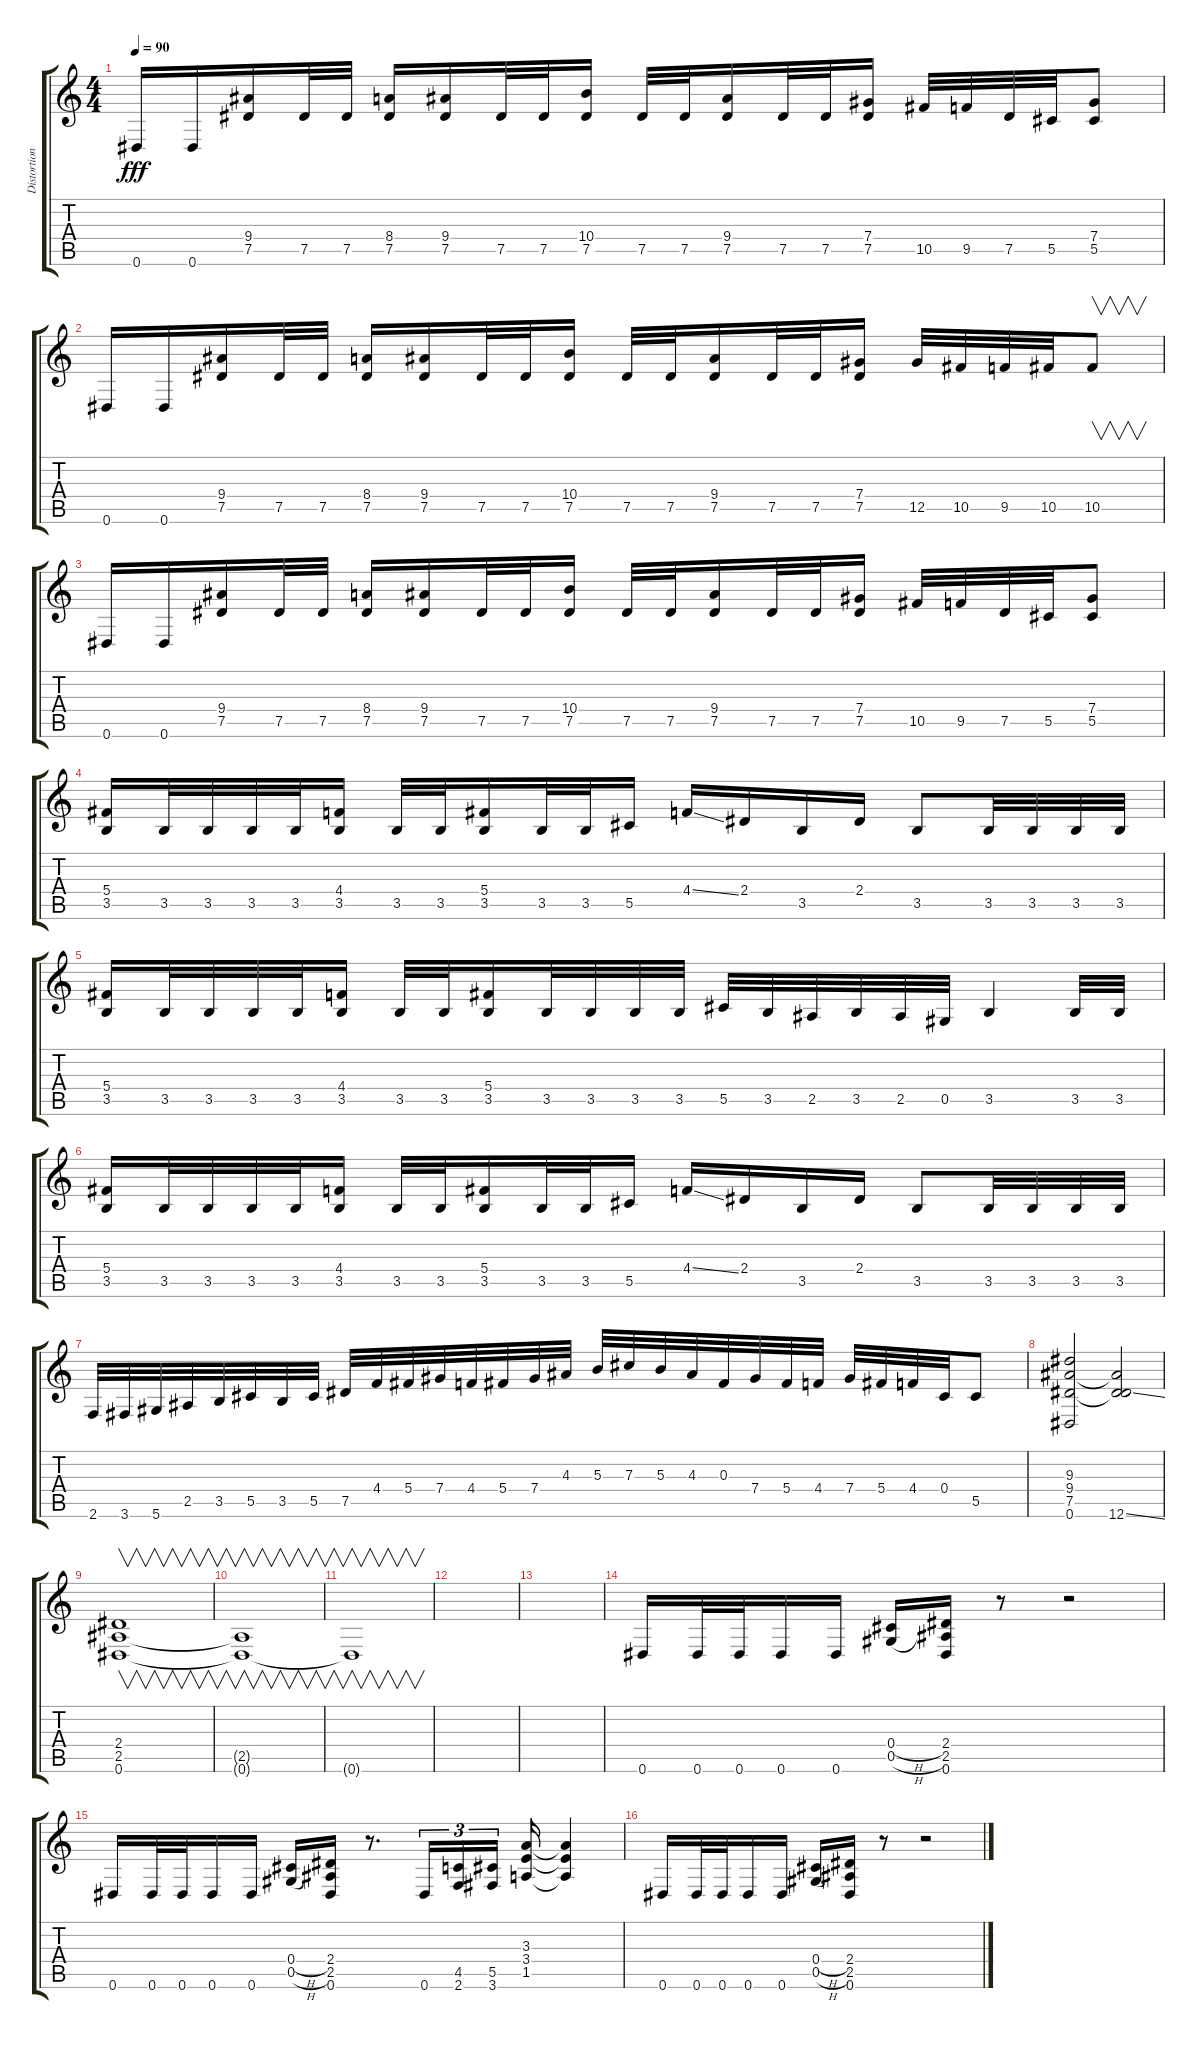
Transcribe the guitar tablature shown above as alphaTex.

\track ("Distortion Guitar" "Distortion") {instrument distortionguitar}
\staff {score tabs}
\tuning (Eb4 Bb3 Gb3 Db3 Ab2 Eb2) {hide}
\ts (4 4)
\tempo 90
\clef g2
\ks c
0.6.16{dy fff} 0.6.16 (9.4 7.5).16 7.5.32 7.5.32 (8.4 7.5).16 (9.4 7.5).16 7.5.32 7.5.32 (10.4 7.5).16 7.5.32 7.5.32 (9.4 7.5).16 7.5.32 7.5.32 (7.4 7.5).16 10.5.32 9.5.32 7.5.32 5.5.32 (7.4 5.5).8 |
0.6.16 0.6.16 (9.4 7.5).16 7.5.32 7.5.32 (8.4 7.5).16 (9.4 7.5).16 7.5.32 7.5.32 (10.4 7.5).16 7.5.32 7.5.32 (9.4 7.5).16 7.5.32 7.5.32 (7.4 7.5).16 12.5.32 10.5.32 9.5.32 10.5.32 10.5.8{v} |
0.6.16 0.6.16 (9.4 7.5).16 7.5.32 7.5.32 (8.4 7.5).16 (9.4 7.5).16 7.5.32 7.5.32 (10.4 7.5).16 7.5.32 7.5.32 (9.4 7.5).16 7.5.32 7.5.32 (7.4 7.5).16 10.5.32 9.5.32 7.5.32 5.5.32 (7.4 5.5).8 |
(5.4 3.5).16 3.5.32 3.5.32 3.5.32 3.5.32 (4.4 3.5).16 3.5.32 3.5.32 (5.4 3.5).16 3.5.32 3.5.32 5.5.16 4.4{ss}.16 2.4.16 3.5.16 2.4.16 3.5.8 3.5.32 3.5.32 3.5.32 3.5.32 |
(5.4 3.5).16 3.5.32 3.5.32 3.5.32 3.5.32 (4.4 3.5).16 3.5.32 3.5.32 (5.4 3.5).16 3.5.32 3.5.32 3.5.32 3.5.32 5.5.32 3.5.32 2.5.32 3.5.32 2.5.32 0.5.32 3.5.4 3.5.32 3.5.32 |
(5.4 3.5).16 3.5.32 3.5.32 3.5.32 3.5.32 (4.4 3.5).16 3.5.32 3.5.32 (5.4 3.5).16 3.5.32 3.5.32 5.5.16 4.4{ss}.16 2.4.16 3.5.16 2.4.16 3.5.8 3.5.32 3.5.32 3.5.32 3.5.32 |
2.6.32 3.6.32 5.6.32 2.5.32 3.5.32 5.5.32 3.5.32 5.5.32 7.5.32 4.4.32 5.4.32 7.4.32 4.4.32 5.4.32 7.4.32 4.3.32 5.3.32 7.3.32 5.3.32 4.3.32 0.3.32 7.4.32 5.4.32 4.4.32 7.4.32 5.4.32 4.4.32 0.4.32 5.5.8 |
(9.3 9.4 7.5 0.6).2 (9.4{t} 7.5{t} 12.6{ss}).2 |
(2.4 2.5 0.6).1{v} |
(2.5{t} 0.6{t}).1{v} |
0.6{t}.1{v} |
|
|
0.6.16 0.6.32 0.6.32 0.6.16 0.6.16 (0.4{h} 0.5{h}).16 (2.4 2.5 0.6).16 r.8 r.2 |
0.6.16 0.6.32 0.6.32 0.6.16 0.6.16 (0.4{h} 0.5{h}).16 (2.4 2.5 0.6).16 r.8{d} 0.6.16{tu (3 2)} (4.5 2.6).16{tu (3 2)} (5.5 3.6).16{tu (3 2)} (3.3 3.4 1.5).16 (3.3{t} 3.4{t} 1.5{t}).4 |
0.6.16 0.6.32 0.6.32 0.6.16 0.6.16 (0.4{h} 0.5{h}).16 (2.4 2.5 0.6).16 r.8 r.2
